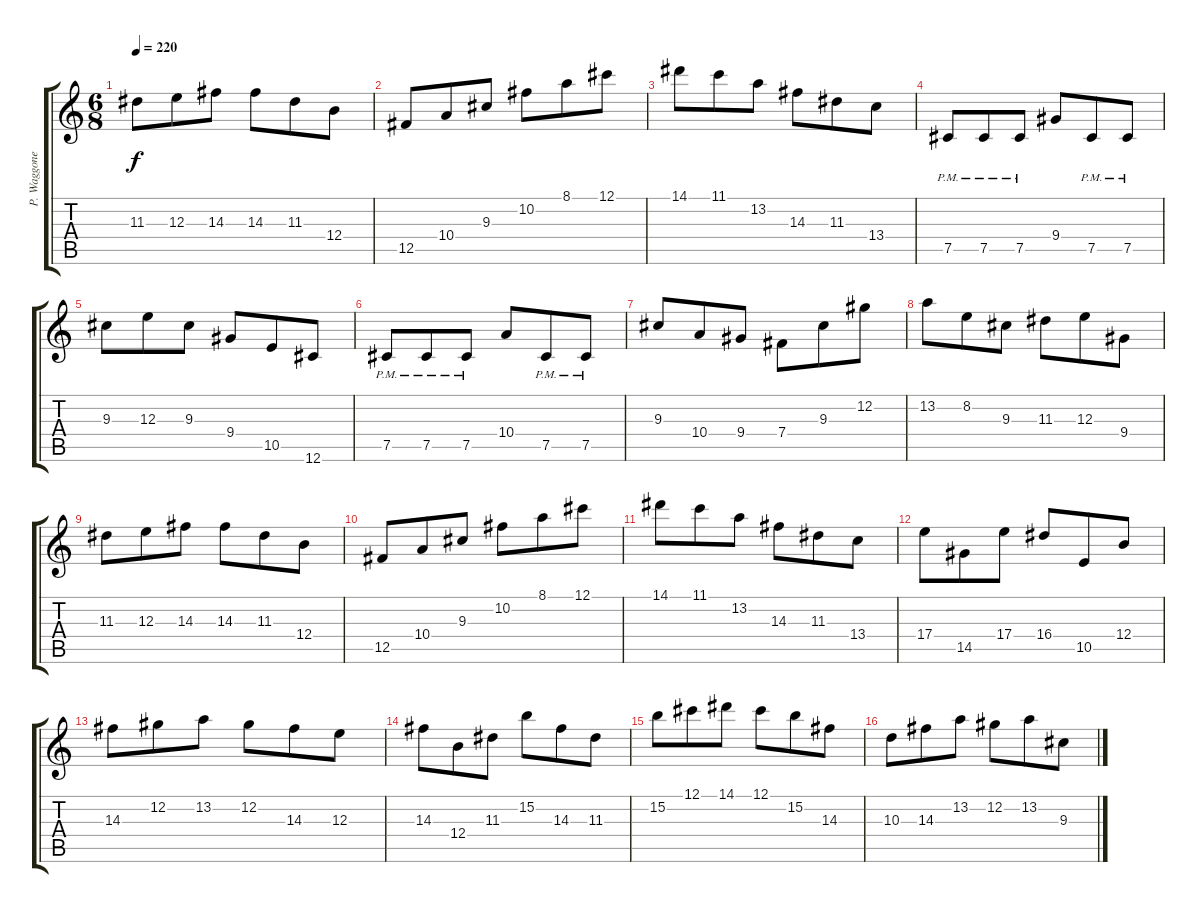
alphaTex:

\track ("P. Waggoner Lead Gtr." "P. Waggone") {instrument distortionguitar}
\staff {score tabs}
\tuning (Db4 Ab3 E3 B2 Gb2 Db2) {hide}
\ts (6 8)
\tempo 220
\clef g2
\ks c
11.3.8{dy f} 12.3.8 14.3.8 14.3.8 11.3.8 12.4.8 |
12.5.8 10.4.8 9.3.8 10.2.8 8.1.8 12.1.8 |
14.1.8 11.1.8 13.2.8 14.3.8 11.3.8 13.4.8 |
7.5{pm}.8 7.5{pm}.8 7.5{pm}.8 9.4.8 7.5{pm}.8 7.5{pm}.8 |
9.3.8 12.3.8 9.3.8 9.4.8 10.5.8 12.6.8 |
7.5{pm}.8 7.5{pm}.8 7.5{pm}.8 10.4.8 7.5{pm}.8 7.5{pm}.8 |
9.3.8 10.4.8 9.4.8 7.4.8 9.3.8 12.2.8 |
13.2.8 8.2.8 9.3.8 11.3.8 12.3.8 9.4.8 |
11.3.8 12.3.8 14.3.8 14.3.8 11.3.8 12.4.8 |
12.5.8 10.4.8 9.3.8 10.2.8 8.1.8 12.1.8 |
14.1.8 11.1.8 13.2.8 14.3.8 11.3.8 13.4.8 |
17.4.8 14.5.8 17.4.8 16.4.8 10.5.8 12.4.8 |
14.3.8 12.2.8 13.2.8 12.2.8 14.3.8 12.3.8 |
14.3.8 12.4.8 11.3.8 15.2.8 14.3.8 11.3.8 |
15.2.8 12.1.8 14.1.8 12.1.8 15.2.8 14.3.8 |
10.3.8 14.3.8 13.2.8 12.2.8 13.2.8 9.3.8
